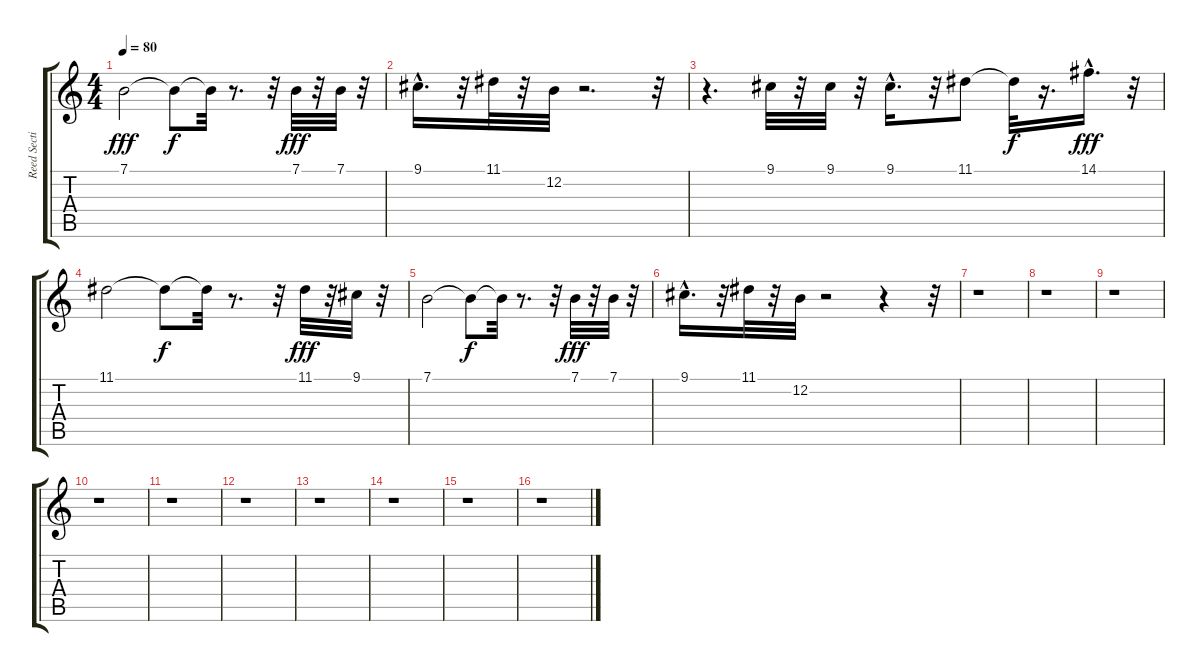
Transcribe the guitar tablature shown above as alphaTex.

\track ("Reed Section" "Reed Secti") {instrument flute}
\staff {score tabs}
\tuning (E4 B3 G3 D3 A2 E2) {hide}
\ts (4 4)
\tempo 80
\clef g2
\ks c
7.1.2{dy fff} 7.1{t}.8{dy f} 7.1{t}.32 r.8{d} r.32 7.1.32{dy fff} r.32 7.1.32 r.32 |
9.1{hac}.16{d} r.32 11.1.32 r.32 12.2.32 r.2{d} r.32 |
r.4{d} 9.1.32 r.32 9.1.32 r.32 9.1{hac}.16{d} r.32 11.1.8 11.1{t}.32{dy f} r.16{d} 14.1{hac}.16{d dy fff} r.32 |
11.1.2 11.1{t}.8{dy f} 11.1{t}.32 r.8{d} r.32 11.1.32{dy fff} r.32 9.1.32 r.32 |
7.1.2 7.1{t}.8{dy f} 7.1{t}.32 r.8{d} r.32 7.1.32{dy fff} r.32 7.1.32 r.32 |
9.1{hac}.16{d} r.32 11.1.32 r.32 12.2.32 r.2 r.4 r.32 |
r.1 |
r.1 |
r.1 |
r.1 |
r.1 |
r.1 |
r.1 |
r.1 |
r.1 |
r.1
